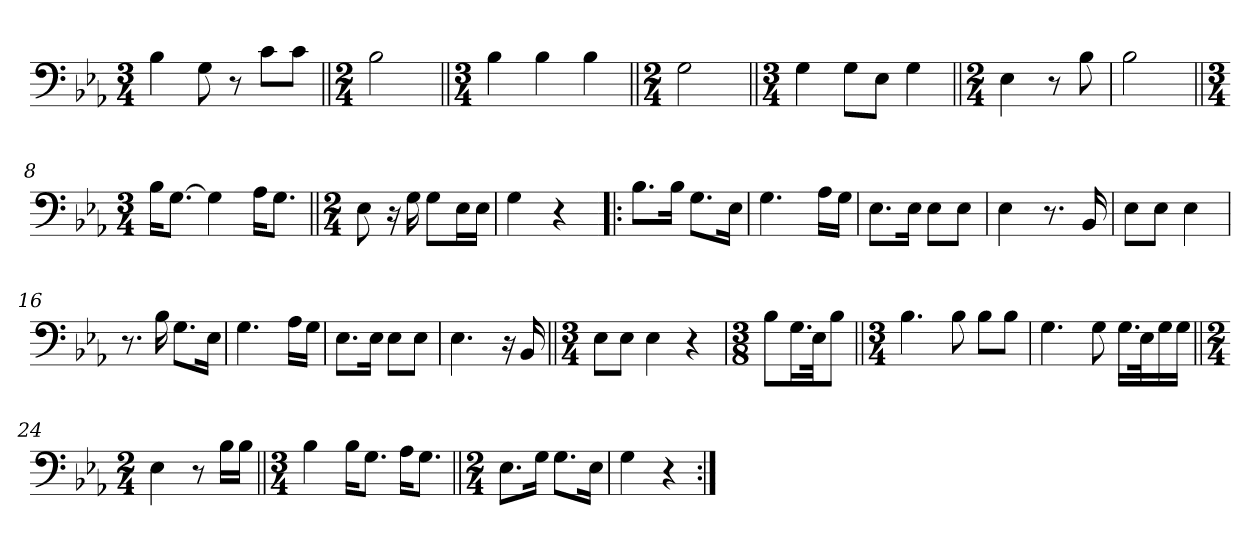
**kern
*part1
*staff1
*clefF4
*k[b-e-a-]
*M3/4
=1
4B-\
8G\
8r
8c\L
8c\J
=2||
*M2/4
2B-\
=3||
*M3/4
4B-\
4B-\
4B-\
=4||
*M2/4
2G\
=5||
*M3/4
4G\
8G\L
8E-\J
4G\
=6||
*M2/4
4E-\
8r
8B-\
=7
2B-\
=8||
*M3/4
16B-\KL
[8.G\J
4G\]
16A-\KL
8.G\J
=9||
*M2/4
8E-\
16r
16G\
8G\L
16E-\L
16E-\JJ
=10
4G\
4r
=11!|:
8.B-\L
16B-\Jk
8.G\L
16E-\Jk
=12
4.G\
16A-\LL
16G\JJ
=13
8.E-\L
16E-\Jk
8E-\L
8E-\J
=14
4E-\
8.r
16BB-/
=15
8E-\L
8E-\J
4E-\
=16
8.r
16B-\
8.G\L
16E-\Jk
=17
4.G\
16A-\LL
16G\JJ
=18
8.E-\L
16E-\Jk
8E-\L
8E-\J
=19
4.E-\
16r
16BB-/
=20||
*M3/4
8E-\L
8E-\J
4E-\
4r
=21
*M3/8
8B-\L
16.G\L
32E-\JK
8B-\J
=22||
*M3/4
4.B-\
8B-\
8B-\L
8B-\J
=23
4.G\
8G\
16.G\LL
32E-\K
16G\
16G\JJ
=24||
*M2/4
4E-\
8r
16B-\LL
16B-\JJ
=25||
*M3/4
4B-\
16B-\KL
8.G\J
16A-\KL
8.G\J
=26||
*M2/4
8.E-\L
16G\Jk
8.G\L
16E-\Jk
=27
4G\
4r
=:|!
*-
